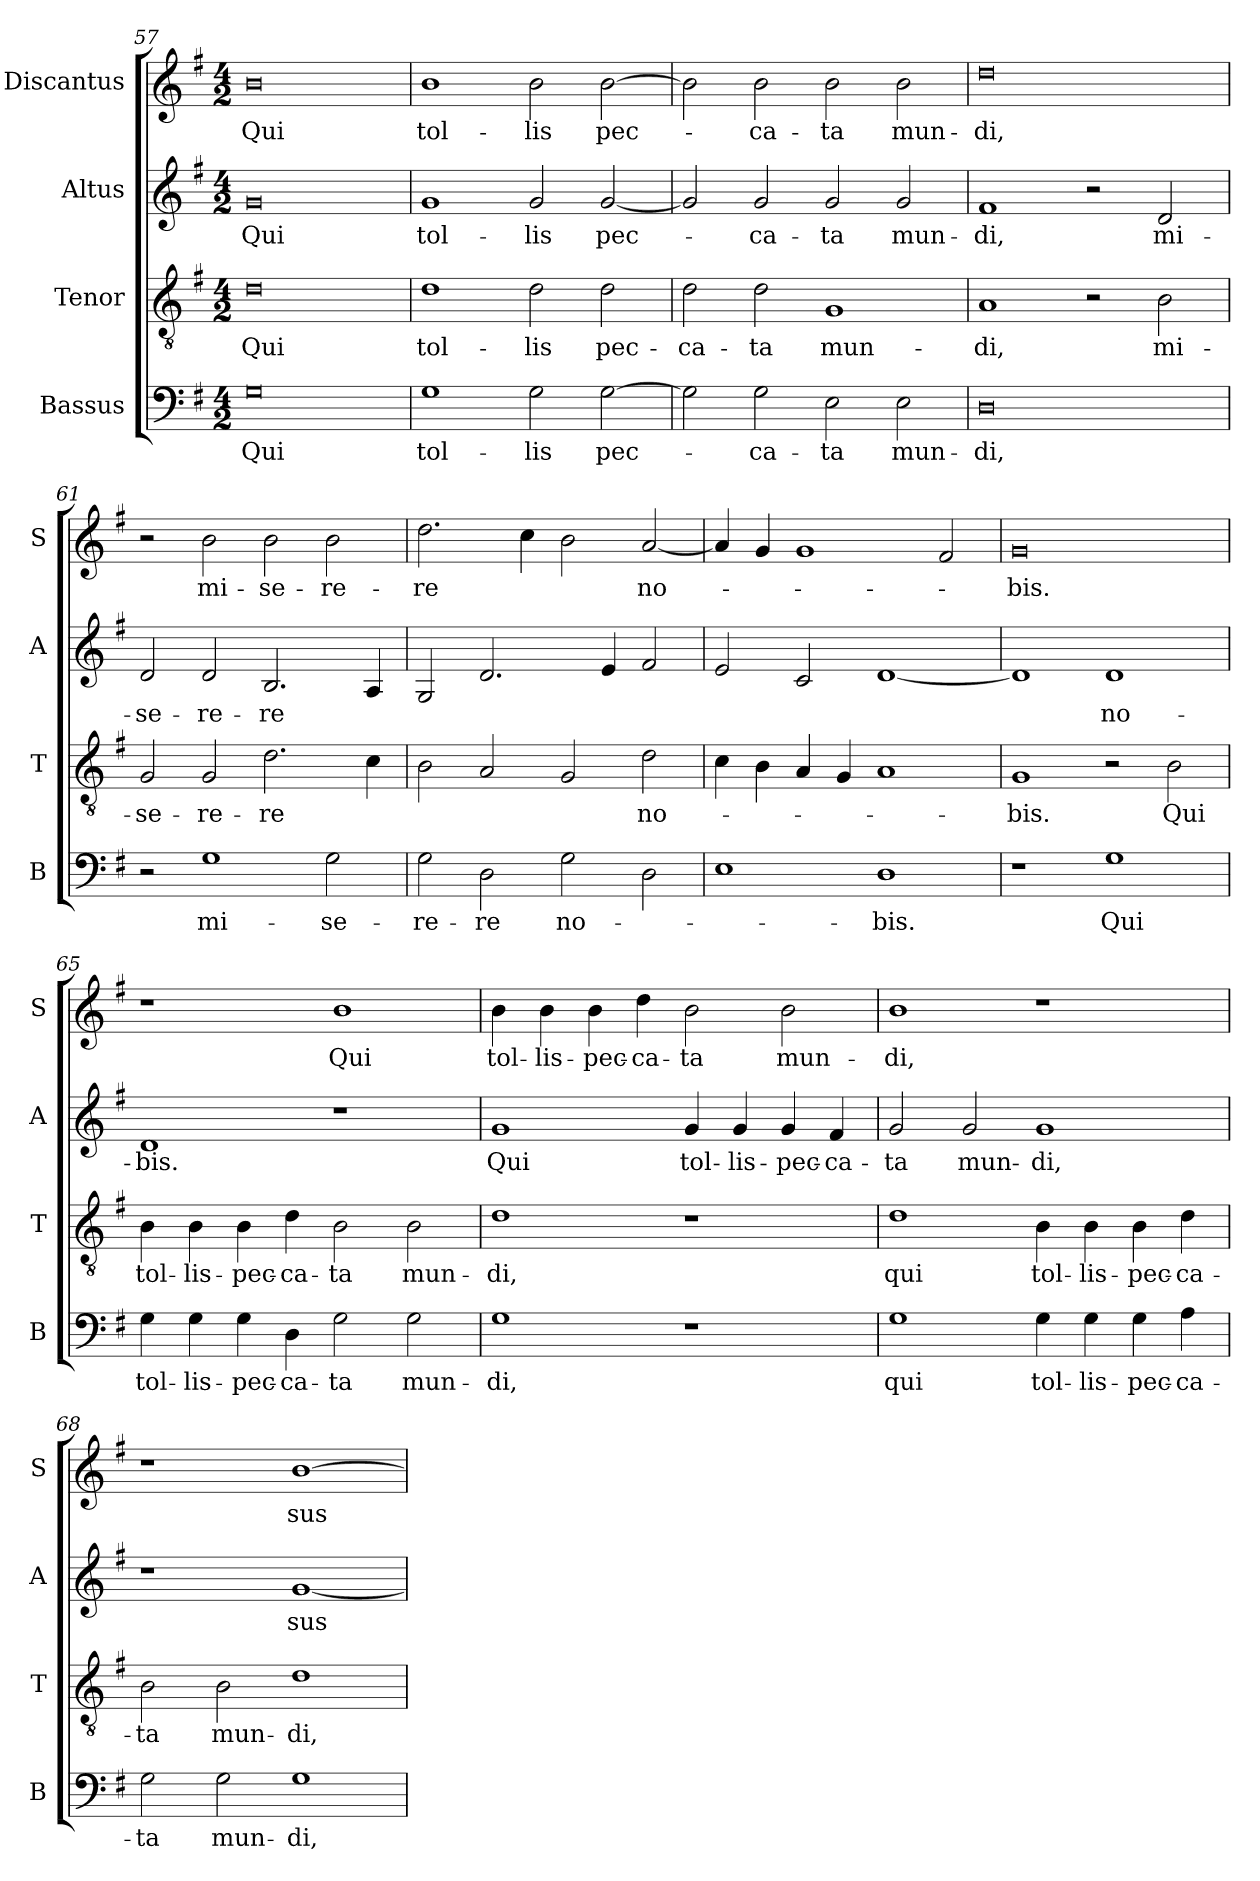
**kern	**text	**kern	**text	**kern	**text	**kern	**text
*part4	*part4	*part3	*part3	*part2	*part2	*part1	*part1
*staff4	*staff4	*staff3	*staff3	*staff2	*staff2	*staff1	*staff1
*I"Bassus	*	*I"Tenor	*	*I"Altus	*	*I"Discantus	*
*I'B	*	*I'T	*	*I'A	*	*I'S	*
!!LO:LB:g=z
*clefF4	*	*clefGv2	*	*clefG2	*	*clefG2	*
*k[f#]	*	*k[f#]	*	*k[f#]	*	*k[f#]	*
*G:	*	*G:	*	*G:	*	*G:	*
*M4/2	*	*M4/2	*	*M4/2	*	*M4/2	*
=57	=57	=57	=57	=57	=57	=57	=57
!	!LO:LY:b	!	!LO:LY:b	!	!LO:LY:b	!	!LO:LY:b
0G	Qui	0d	Qui	0g	Qui	0b	Qui
=58	=58	=58	=58	=58	=58	=58	=58
!	!LO:LY:b	!	!LO:LY:b	!	!LO:LY:b	!	!LO:LY:b
1G	tol-	1d	tol-	1g	tol-	1b	tol-
!	!LO:LY:b	!	!LO:LY:b	!	!LO:LY:b	!	!LO:LY:b
2G\	-lis	2d\	-lis	2g/	-lis	2b\	-lis
!	!LO:LY:b	!	!LO:LY:b	!	!LO:LY:b	!	!LO:LY:b
[2G\	pec-	2d\	pec-	[2g/	pec-	[2b\	pec-
=59	=59	=59	=59	=59	=59	=59	=59
!	!	!	!LO:LY:b	!	!	!	!
2G\]	.	2d\	-ca-	2g/]	.	2b\]	.
!	!LO:LY:b	!	!LO:LY:b	!	!LO:LY:b	!	!LO:LY:b
2G\	-ca-	2d\	-ta	2g/	-ca-	2b\	-ca-
!	!LO:LY:b	!	!LO:LY:b	!	!LO:LY:b	!	!LO:LY:b
2E\	-ta	1G	mun-	2g/	-ta	2b\	-ta
!	!LO:LY:b	!	!	!	!LO:LY:b	!	!LO:LY:b
2E\	mun-	.	.	2g/	mun-	2b\	mun-
=60	=60	=60	=60	=60	=60	=60	=60
!	!LO:LY:b	!	!LO:LY:b	!	!LO:LY:b	!	!LO:LY:b
0D	-di,	1A	-di,	1f#	-di,	0dd	-di,
.	.	2r	.	2r	.	.	.
!	!	!	!LO:LY:b	!	!LO:LY:b	!	!
.	.	2B\	mi-	2d/	mi-	.	.
=61	=61	=61	=61	=61	=61	=61	=61
!	!	!	!LO:LY:b	!	!LO:LY:b	!	!
2r	.	2G/	-se-	2d/	-se-	2r	.
!	!LO:LY:b	!	!LO:LY:b	!	!LO:LY:b	!	!LO:LY:b
1G	mi-	2G/	-re-	2d/	-re-	2b\	mi-
!	!	!	!LO:LY:b	!	!LO:LY:b	!	!LO:LY:b
.	.	2.d\	-re	2.B/	-re	2b\	-se-
!	!LO:LY:b	!	!	!	!	!	!LO:LY:b
2G\	-se-	.	.	.	.	2b\	-re-
.	.	4c\	.	4A/	.	.	.
=62	=62	=62	=62	=62	=62	=62	=62
!	!LO:LY:b	!	!	!	!	!	!LO:LY:b
2G\	-re-	2B\	.	2G/	.	2.dd\	-re
!	!LO:LY:b	!	!	!	!	!	!
2D\	-re	2A/	.	2.d/	.	.	.
.	.	.	.	.	.	4cc\	.
!	!LO:LY:b	!	!	!	!	!	!
2G\	no-	2G/	.	.	.	2b\	.
.	.	.	.	4e/	.	.	.
!	!	!	!LO:LY:b	!	!	!	!LO:LY:b
2D\	.	2d\	no-	2f#/	.	[2a/	no-
=63	=63	=63	=63	=63	=63	=63	=63
1E	.	4c\	.	2e/	.	4a/]	.
.	.	4B\	.	.	.	4g/	.
.	.	4A/	.	2c/	.	1g	.
.	.	4G/	.	.	.	.	.
!	!LO:LY:b	!	!	!	!	!	!
1D	-bis.	1A	.	[1d	.	.	.
.	.	.	.	.	.	2f#/	.
=64	=64	=64	=64	=64	=64	=64	=64
!	!	!	!LO:LY:b	!	!	!	!LO:LY:b
1r	.	1G	-bis.	1d]	.	0g	-bis.
!	!LO:LY:b	!	!	!	!LO:LY:b	!	!
1G	Qui	2r	.	1d	no-	.	.
!	!	!	!LO:LY:b	!	!	!	!
.	.	2B\	Qui	.	.	.	.
!!LO:LB:g=z
=65	=65	=65	=65	=65	=65	=65	=65
!	!LO:LY:b	!	!LO:LY:b	!	!LO:LY:b	!	!
4G\	tol-	4B\	tol-	1d	-bis.	1r	.
!	!LO:LY:b	!	!LO:LY:b	!	!	!	!
4G\	-lis-	4B\	-lis-	.	.	.	.
!	!LO:LY:b	!	!LO:LY:b	!	!	!	!
4G\	-pec-	4B\	-pec-	.	.	.	.
!	!LO:LY:b	!	!LO:LY:b	!	!	!	!
4D\	-ca-	4d\	-ca-	.	.	.	.
!	!LO:LY:b	!	!LO:LY:b	!	!	!	!LO:LY:b
2G\	-ta	2B\	-ta	1r	.	1b	Qui
!	!LO:LY:b	!	!LO:LY:b	!	!	!	!
2G\	mun-	2B\	mun-	.	.	.	.
=66	=66	=66	=66	=66	=66	=66	=66
!	!LO:LY:b	!	!LO:LY:b	!	!LO:LY:b	!	!LO:LY:b
1G	-di,	1d	-di,	1g	Qui	4b\	tol-
!	!	!	!	!	!	!	!LO:LY:b
.	.	.	.	.	.	4b\	-lis-
!	!	!	!	!	!	!	!LO:LY:b
.	.	.	.	.	.	4b\	-pec-
!	!	!	!	!	!	!	!LO:LY:b
.	.	.	.	.	.	4dd\	-ca-
!	!	!	!	!	!LO:LY:b	!	!LO:LY:b
1r	.	1r	.	4g/	tol-	2b\	-ta
!	!	!	!	!	!LO:LY:b	!	!
.	.	.	.	4g/	-lis-	.	.
!	!	!	!	!	!LO:LY:b	!	!LO:LY:b
.	.	.	.	4g/	-pec-	2b\	mun-
!	!	!	!	!	!LO:LY:b	!	!
.	.	.	.	4f#/	-ca-	.	.
=67	=67	=67	=67	=67	=67	=67	=67
!	!LO:LY:b	!	!LO:LY:b	!	!LO:LY:b	!	!LO:LY:b
1G	qui	1d	qui	2g/	-ta	1b	-di,
!	!	!	!	!	!LO:LY:b	!	!
.	.	.	.	2g/	mun-	.	.
!	!LO:LY:b	!	!LO:LY:b	!	!LO:LY:b	!	!
4G\	tol-	4B\	tol-	1g	-di,	1r	.
!	!LO:LY:b	!	!LO:LY:b	!	!	!	!
4G\	-lis-	4B\	-lis-	.	.	.	.
!	!LO:LY:b	!	!LO:LY:b	!	!	!	!
4G\	-pec-	4B\	-pec-	.	.	.	.
!	!LO:LY:b	!	!LO:LY:b	!	!	!	!
4A\	-ca-	4d\	-ca-	.	.	.	.
=68	=68	=68	=68	=68	=68	=68	=68
!	!LO:LY:b	!	!LO:LY:b	!	!	!	!
2G\	-ta	2B\	-ta	1r	.	1r	.
!	!LO:LY:b	!	!LO:LY:b	!	!	!	!
2G\	mun-	2B\	mun-	.	.	.	.
!	!LO:LY:b	!	!LO:LY:b	!	!LO:LY:b	!	!LO:LY:b
1G	-di,	1d	-di,	[1g	sus-	[1b	sus-
=	=	=	=	=	=	=	=
*-	*-	*-	*-	*-	*-	*-	*-
